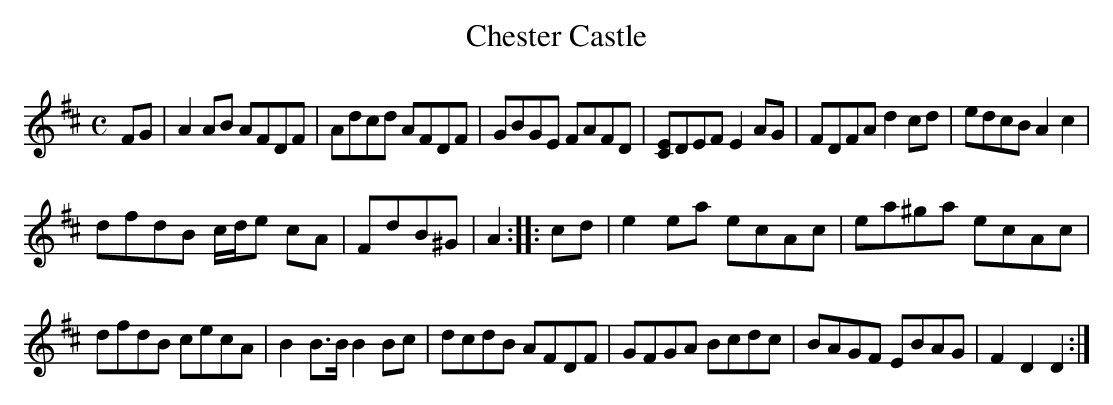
X:1
T:Chester Castle
M:C
K:D major
FG|\
A2AB AFDF| Adcd AFDF| GBGE FAFD| [CE]DEF E2AG|\
FDFA d2cd| edcB A2c2|
dfdB c/d/e cA| FdB^G| A2::\
cd|\
e2ea ecAc| ea^ga ecAc|
dfdB cecA| B2B>B B2Bc|\
dcdB AFDF| GFGA Bcdc| BAGF EBAG | F2D2 D2:|
